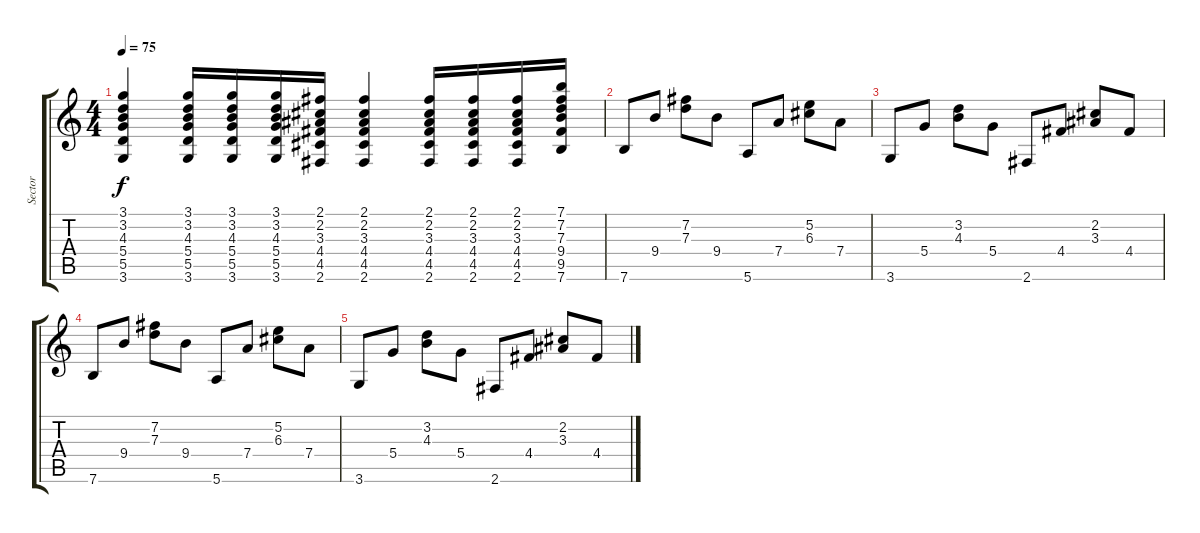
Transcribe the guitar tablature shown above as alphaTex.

\track ("Sector" "Sector") {instrument acousticguitarsteel}
\staff {score tabs}
\tuning (E4 B3 G3 D3 A2 E2) {hide}
\ts (4 4)
\tempo 75
\clef g2
\ks c
(3.1 3.2 4.3 5.4 5.5 3.6).4{dy f} (3.1 3.2 4.3 5.4 5.5 3.6).16 (3.1 3.2 4.3 5.4 5.5 3.6).16 (3.1 3.2 4.3 5.4 5.5 3.6).16 (2.1 2.2 3.3 4.4 4.5 2.6).16 (2.1 2.2 3.3 4.4 4.5 2.6).4 (2.1 2.2 3.3 4.4 4.5 2.6).16 (2.1 2.2 3.3 4.4 4.5 2.6).16 (2.1 2.2 3.3 4.4 4.5 2.6).16 (7.1 7.2 7.3 9.4 9.5 7.6).16 |
7.6.8 9.4.8 (7.2 7.3).8 9.4.8 5.6.8 7.4.8 (5.2 6.3).8 7.4.8 |
3.6.8 5.4.8 (3.2 4.3).8 5.4.8 2.6.8 4.4.8 (2.2 3.3).8 4.4.8 |
7.6.8 9.4.8 (7.2 7.3).8 9.4.8 5.6.8 7.4.8 (5.2 6.3).8 7.4.8 |
3.6.8 5.4.8 (3.2 4.3).8 5.4.8 2.6.8 4.4.8 (2.2 3.3).8 4.4.8
